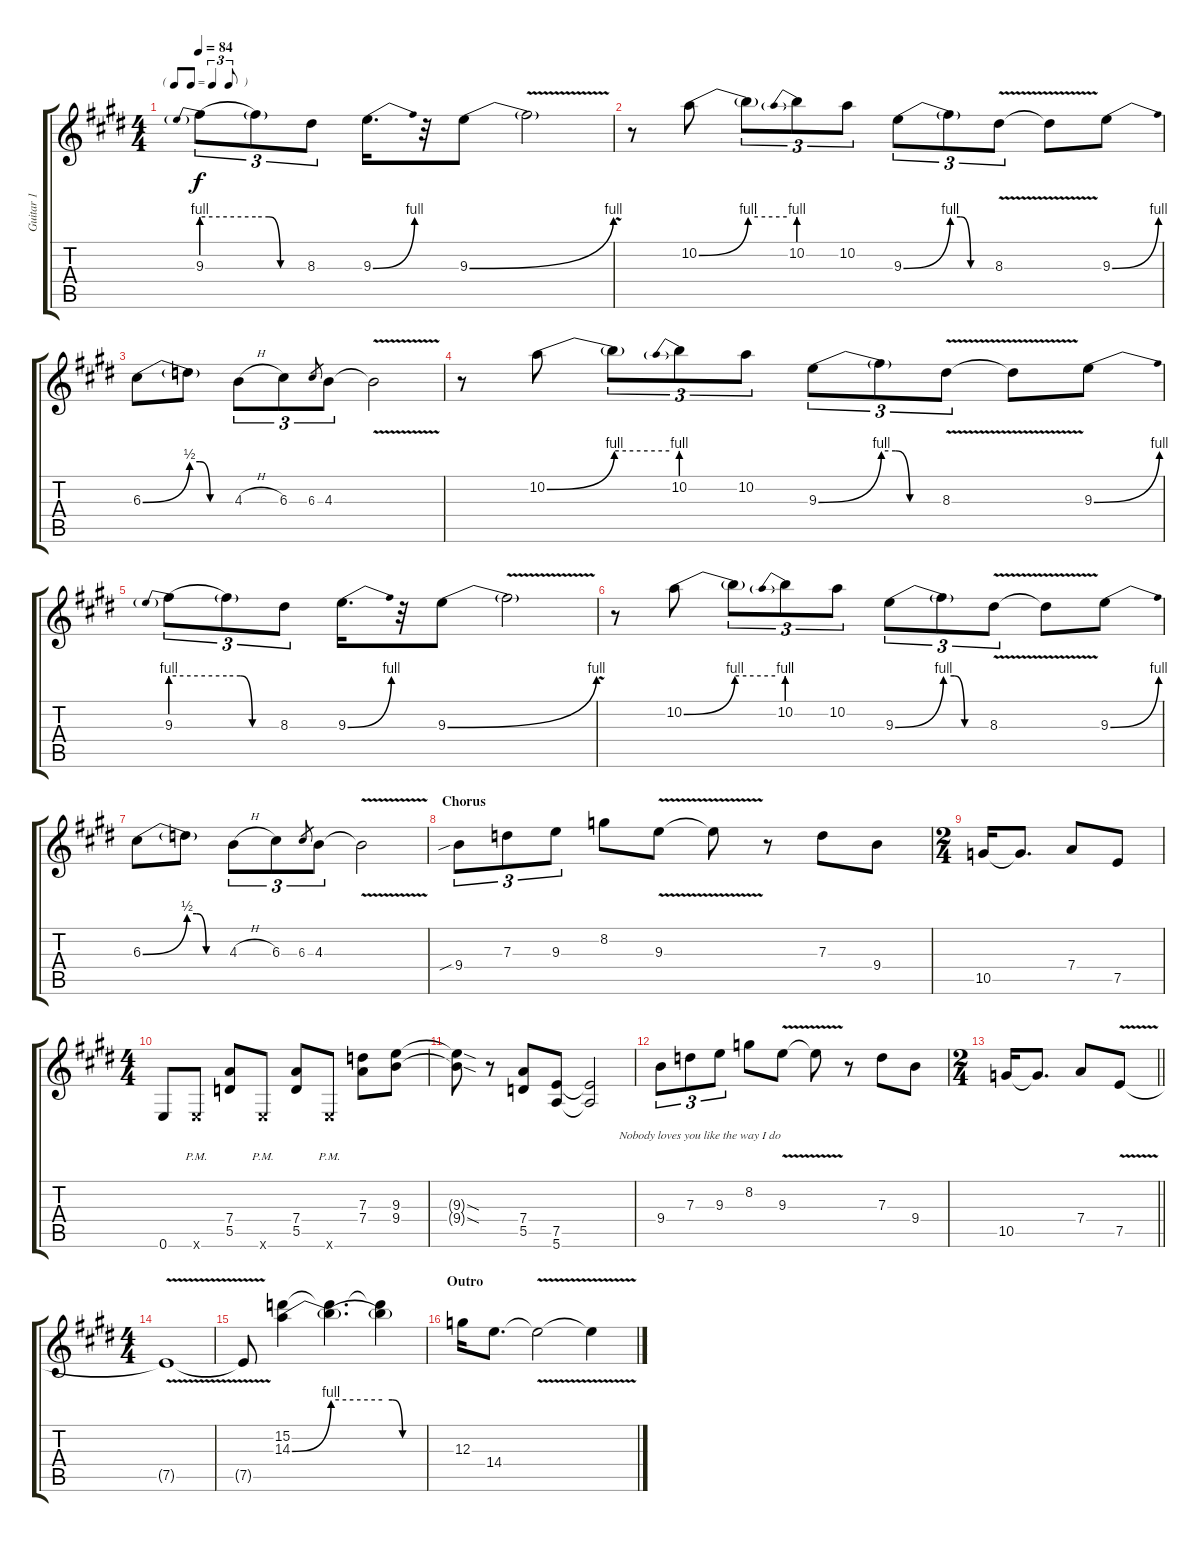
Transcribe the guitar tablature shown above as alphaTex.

\track ("Guitar 1" "Guitar 1") {instrument electricguitarclean}
\staff {score tabs}
\tuning (E4 B3 G3 D3 A2 E2) {hide}
\ts (4 4)
\tf triplet8th
\tempo 84
\clef g2
\ks e
9.3{be (prebend 0 4 60 4)}.8{tu (3 2) dy f} 9.3{be (custom 0 4 15 4 30 0 60 0) t}.8{tu (3 2)} 8.3.8{tu (3 2)} 9.3{be (bend 0 0 60 4)}.16{d} r.32 9.3{be (bend 0 0 60 4)}.8 9.3{v t}.2 |
r.8 10.2{be (bend 0 0 60 4)}.8 10.2{be (hold 0 4 60 4) t}.8{tu (3 2)} 10.2{be (prebend 0 4 60 4)}.8{tu (3 2)} 10.2.8{tu (3 2)} 9.3{be (bend 0 0 60 4)}.8{tu (3 2)} 9.3{be (custom 0 4 15 4 30 0 60 0) t}.8{tu (3 2)} 8.3{v}.8{tu (3 2)} 8.3{v t}.8 9.3{be (bend 0 0 60 4)}.8 |
6.3{be (bend 0 0 60 2)}.8 6.3{be (custom 0 2 15 2 30 0 60 0) t}.8 4.3{h}.8{tu (3 2)} 6.3.8{tu (3 2)} 6.3.8{gr} 4.3.8{tu (3 2)} 4.3{v t}.2 |
r.8 10.2{be (bend 0 0 60 4)}.8 10.2{be (hold 0 4 60 4) t}.8{tu (3 2)} 10.2{be (prebend 0 4 60 4)}.8{tu (3 2)} 10.2.8{tu (3 2)} 9.3{be (bend 0 0 60 4)}.8{tu (3 2)} 9.3{be (custom 0 4 15 4 30 0 60 0) t}.8{tu (3 2)} 8.3{v}.8{tu (3 2)} 8.3{v t}.8 9.3{be (bend 0 0 60 4)}.8 |
9.3{be (prebend 0 4 60 4)}.8{tu (3 2)} 9.3{be (custom 0 4 15 4 30 0 60 0) t}.8{tu (3 2)} 8.3.8{tu (3 2)} 9.3{be (bend 0 0 60 4)}.16{d} r.32 9.3{be (bend 0 0 60 4)}.8 9.3{v t}.2 |
r.8 10.2{be (bend 0 0 60 4)}.8 10.2{be (hold 0 4 60 4) t}.8{tu (3 2)} 10.2{be (prebend 0 4 60 4)}.8{tu (3 2)} 10.2.8{tu (3 2)} 9.3{be (bend 0 0 60 4)}.8{tu (3 2)} 9.3{be (custom 0 4 15 4 30 0 60 0) t}.8{tu (3 2)} 8.3{v}.8{tu (3 2)} 8.3{v t}.8 9.3{be (bend 0 0 60 4)}.8 |
6.3{be (bend 0 0 60 2)}.8 6.3{be (custom 0 2 15 2 30 0 60 0) t}.8 4.3{h}.8{tu (3 2)} 6.3.8{tu (3 2)} 6.3.8{gr} 4.3.8{tu (3 2)} 4.3{v t}.2 |
\section ("" "Chorus")
9.4{sib}.8{tu (3 2)} 7.3.8{tu (3 2)} 9.3.8{tu (3 2)} 8.2.8 9.3{v}.8 9.3{v t}.8 r.8 7.3.8 9.4.8 |
\ts (2 4)
10.5.16 10.5{be (hold 0 0 60 0) t}.8{d} 7.4.8 7.5.8 |
\ts (4 4)
0.6.8 0.6{pm x}.8 (7.4 5.5).8 0.6{pm x}.8 (7.4 5.5).8 0.6{pm x}.8 (7.3 7.4).8 (9.3 9.4).8 |
(9.3{sod t} 9.4{sod t}).8 r.8 (7.4 5.5).8 (7.5 5.6).8 (7.5{t} 5.6{t}).2 |
9.4.8{tu (3 2) lyrics (0 "") lyrics (1 "") lyrics (2 "                          Nobody loves you like the way I do") lyrics (3 "") lyrics (4 "")} 7.3.8{tu (3 2)} 9.3.8{tu (3 2)} 8.2.8 9.3{v}.8 9.3{v t}.8 r.8 7.3.8 9.4.8 |
\ts (2 4)
\barLineRight lightlight
10.5.16 10.5{be (hold 0 0 60 0) t}.8{d} 7.4.8 7.5{v}.8 |
\ts (4 4)
7.5{v t}.1 |
7.5{v t}.8 (15.2 14.3{be (bend 0 0 60 4)}).4 (15.2{t} 14.3{be (hold 0 4 60 4) t}).4{d} (15.2{t} 14.3{be (custom 0 4 15 4 30 0 60 0) t}).4 |
\section ("" "Outro")
12.3.16 14.4.8{d} 14.4{v t}.2 14.4{v t}.4
